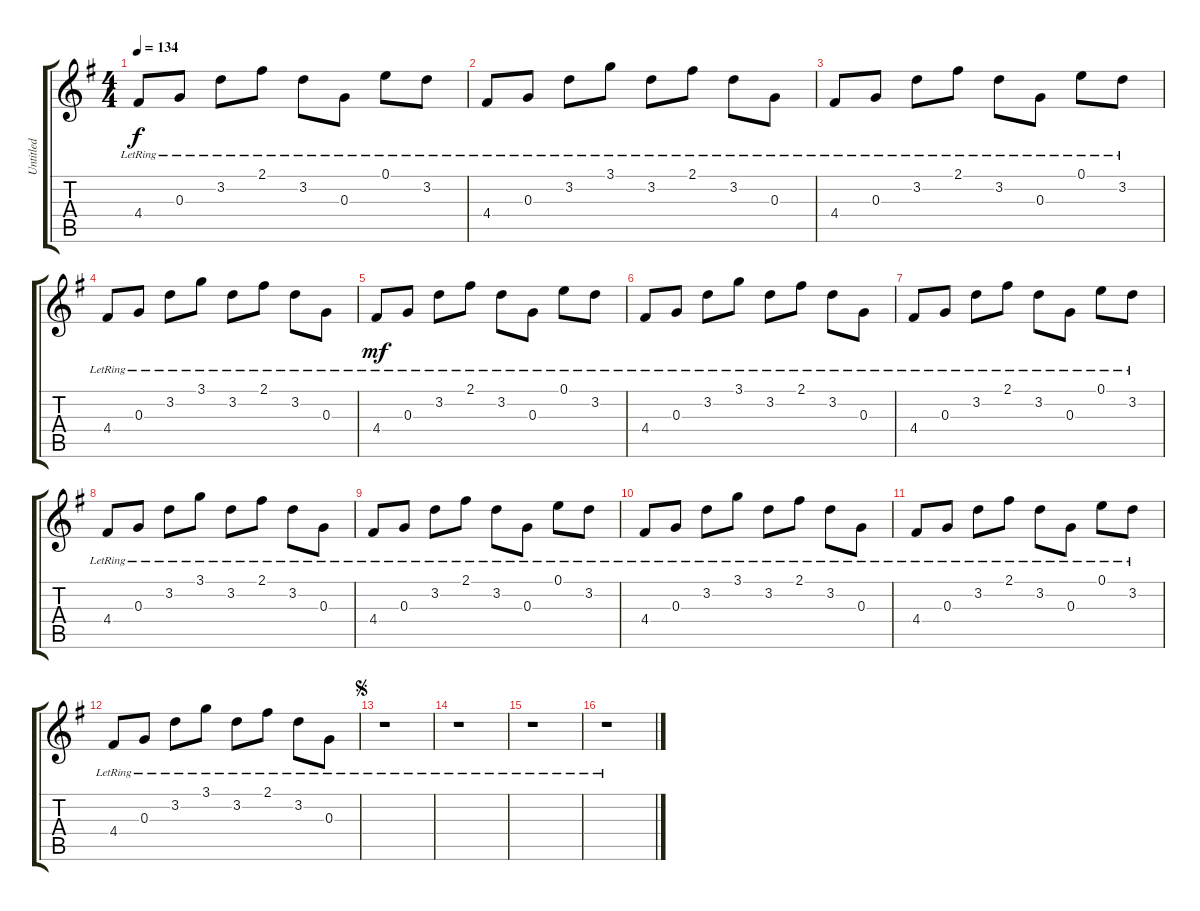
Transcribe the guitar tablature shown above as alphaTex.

\track ("Untitled" "Untitled") {instrument electricguitarclean}
\staff {score tabs}
\tuning (E4 B3 G3 D3 A2 D2) {hide}
\ts (4 4)
\tempo 134
\clef g2
\ks g
4.4{lr}.8{dy f instrument electricguitarclean} 0.3{lr}.8 3.2{lr}.8 2.1{lr}.8 3.2{lr}.8 0.3{lr}.8 0.1{lr}.8 3.2{lr}.8 |
4.4{lr}.8 0.3{lr}.8 3.2{lr}.8 3.1{lr}.8 3.2{lr}.8 2.1{lr}.8 3.2{lr}.8 0.3{lr}.8 |
4.4{lr}.8 0.3{lr}.8 3.2{lr}.8 2.1{lr}.8 3.2{lr}.8 0.3{lr}.8 0.1{lr}.8 3.2{lr}.8 |
4.4{lr}.8 0.3{lr}.8 3.2{lr}.8 3.1{lr}.8 3.2{lr}.8 2.1{lr}.8 3.2{lr}.8 0.3{lr}.8 |
4.4{lr}.8{dy mf} 0.3{lr}.8 3.2{lr}.8 2.1{lr}.8 3.2{lr}.8 0.3{lr}.8 0.1{lr}.8 3.2{lr}.8 |
4.4{lr}.8 0.3{lr}.8 3.2{lr}.8 3.1{lr}.8 3.2{lr}.8 2.1{lr}.8 3.2{lr}.8 0.3{lr}.8 |
4.4{lr}.8 0.3{lr}.8 3.2{lr}.8 2.1{lr}.8 3.2{lr}.8 0.3{lr}.8 0.1{lr}.8 3.2{lr}.8 |
4.4{lr}.8 0.3{lr}.8 3.2{lr}.8 3.1{lr}.8 3.2{lr}.8 2.1{lr}.8 3.2{lr}.8 0.3{lr}.8 |
4.4{lr}.8 0.3{lr}.8 3.2{lr}.8 2.1{lr}.8 3.2{lr}.8 0.3{lr}.8 0.1{lr}.8 3.2{lr}.8 |
4.4{lr}.8 0.3{lr}.8 3.2{lr}.8 3.1{lr}.8 3.2{lr}.8 2.1{lr}.8 3.2{lr}.8 0.3{lr}.8 |
4.4{lr}.8 0.3{lr}.8 3.2{lr}.8 2.1{lr}.8 3.2{lr}.8 0.3{lr}.8 0.1{lr}.8 3.2{lr}.8 |
4.4{lr}.8 0.3{lr}.8 3.2{lr}.8 3.1{lr}.8 3.2{lr}.8 2.1{lr}.8 3.2{lr}.8 0.3{lr}.8 |
\jump segno
r.1 |
r.1 |
r.1 |
r.1
